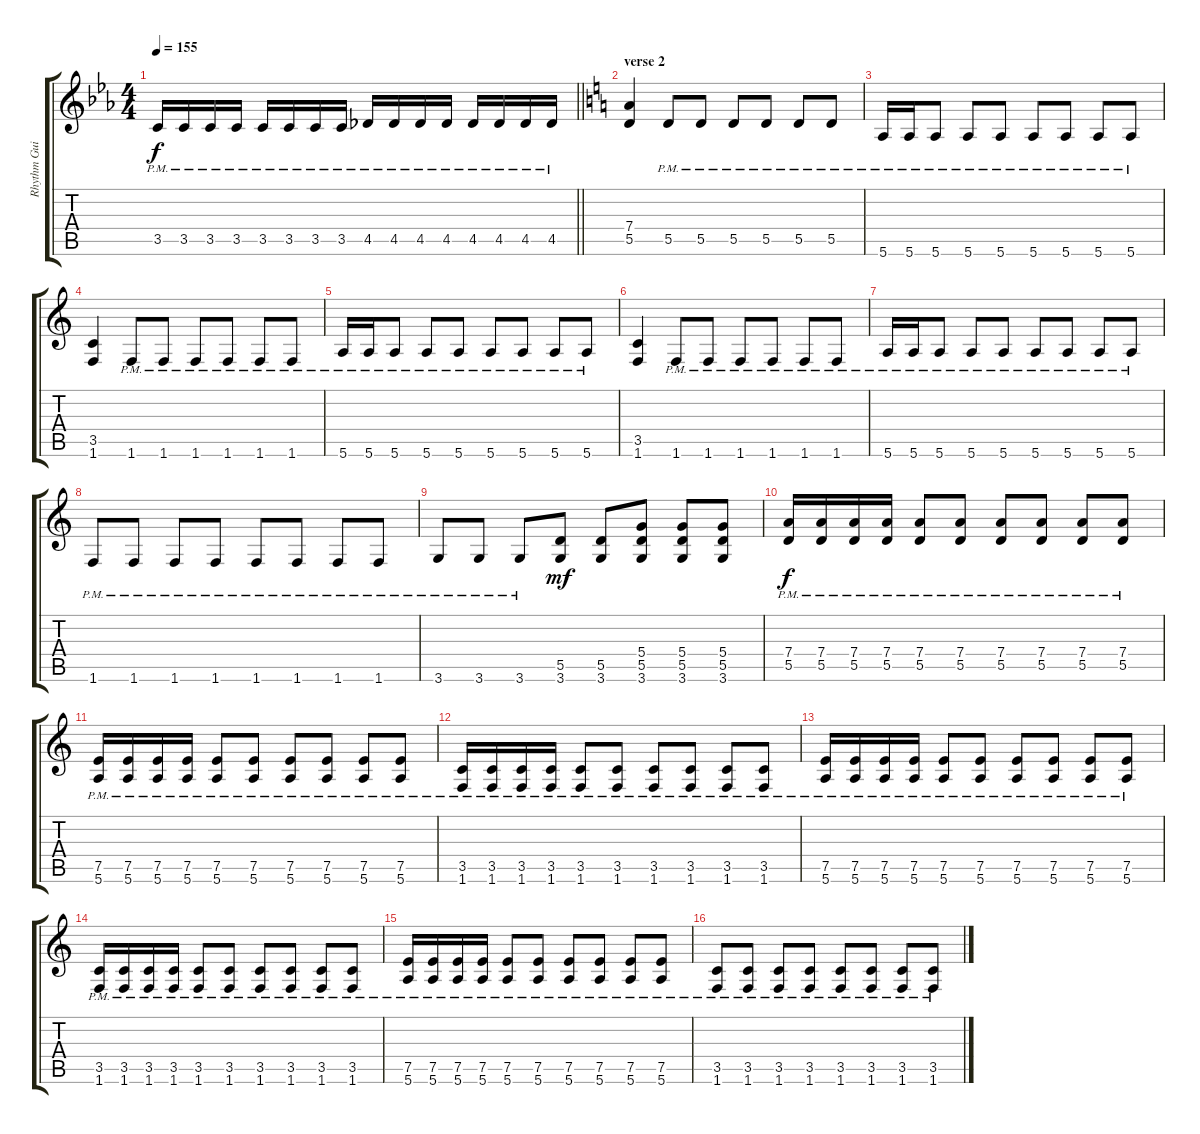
\track ("Rhythm Guitar 2" "Rhythm Gui") {instrument distortionguitar}
\staff {score tabs}
\tuning (E4 B3 G3 D3 A2 E2) {hide}
\ts (4 4)
\tempo 155
\clef g2
\barLineRight lightlight
\ks cminor
3.5{pm}.16{dy f} 3.5{pm}.16 3.5{pm}.16 3.5{pm}.16 3.5{pm}.16 3.5{pm}.16 3.5{pm}.16 3.5{pm}.16 4.5{pm}.16 4.5{pm}.16 4.5{pm}.16 4.5{pm}.16 4.5{pm}.16 4.5{pm}.16 4.5{pm}.16 4.5{pm}.16 |
\section ("" "verse 2")
\ks aminor
(7.4 5.5).4 5.5{pm}.8 5.5{pm}.8 5.5{pm}.8 5.5{pm}.8 5.5{pm}.8 5.5{pm}.8 |
5.6{pm}.16 5.6{pm}.16 5.6{pm}.8 5.6{pm}.8 5.6{pm}.8 5.6{pm}.8 5.6{pm}.8 5.6{pm}.8 5.6{pm}.8 |
(3.5 1.6).4 1.6{pm}.8 1.6{pm}.8 1.6{pm}.8 1.6{pm}.8 1.6{pm}.8 1.6{pm}.8 |
5.6{pm}.16 5.6{pm}.16 5.6{pm}.8 5.6{pm}.8 5.6{pm}.8 5.6{pm}.8 5.6{pm}.8 5.6{pm}.8 5.6{pm}.8 |
(3.5 1.6).4 1.6{pm}.8 1.6{pm}.8 1.6{pm}.8 1.6{pm}.8 1.6{pm}.8 1.6{pm}.8 |
5.6{pm}.16 5.6{pm}.16 5.6{pm}.8 5.6{pm}.8 5.6{pm}.8 5.6{pm}.8 5.6{pm}.8 5.6{pm}.8 5.6{pm}.8 |
1.6{pm}.8 1.6{pm}.8 1.6{pm}.8 1.6{pm}.8 1.6{pm}.8 1.6{pm}.8 1.6{pm}.8 1.6{pm}.8 |
3.6{pm}.8 3.6{pm}.8 3.6{pm}.8 (5.5 3.6).8{dy mf} (5.5 3.6).8 (5.4 5.5 3.6).8 (5.4 5.5 3.6).8 (5.4 5.5 3.6).8 |
(7.4{pm} 5.5{pm}).16{dy f} (7.4{pm} 5.5{pm}).16 (7.4{pm} 5.5{pm}).16 (7.4{pm} 5.5{pm}).16 (7.4{pm} 5.5{pm}).8 (7.4{pm} 5.5{pm}).8 (7.4{pm} 5.5{pm}).8 (7.4{pm} 5.5{pm}).8 (7.4{pm} 5.5{pm}).8 (7.4{pm} 5.5{pm}).8 |
(7.5{pm} 5.6{pm}).16 (7.5{pm} 5.6{pm}).16 (7.5{pm} 5.6{pm}).16 (7.5{pm} 5.6{pm}).16 (7.5{pm} 5.6{pm}).8 (7.5{pm} 5.6{pm}).8 (7.5{pm} 5.6{pm}).8 (7.5{pm} 5.6{pm}).8 (7.5{pm} 5.6{pm}).8 (7.5{pm} 5.6{pm}).8 |
(3.5{pm} 1.6{pm}).16 (3.5{pm} 1.6{pm}).16 (3.5{pm} 1.6{pm}).16 (3.5{pm} 1.6{pm}).16 (3.5{pm} 1.6{pm}).8 (3.5{pm} 1.6{pm}).8 (3.5{pm} 1.6{pm}).8 (3.5{pm} 1.6{pm}).8 (3.5{pm} 1.6{pm}).8 (3.5{pm} 1.6{pm}).8 |
(7.5{pm} 5.6{pm}).16 (7.5{pm} 5.6{pm}).16 (7.5{pm} 5.6{pm}).16 (7.5{pm} 5.6{pm}).16 (7.5{pm} 5.6{pm}).8 (7.5{pm} 5.6{pm}).8 (7.5{pm} 5.6{pm}).8 (7.5{pm} 5.6{pm}).8 (7.5{pm} 5.6{pm}).8 (7.5{pm} 5.6{pm}).8 |
(3.5{pm} 1.6{pm}).16 (3.5{pm} 1.6{pm}).16 (3.5{pm} 1.6{pm}).16 (3.5{pm} 1.6{pm}).16 (3.5{pm} 1.6{pm}).8 (3.5{pm} 1.6{pm}).8 (3.5{pm} 1.6{pm}).8 (3.5{pm} 1.6{pm}).8 (3.5{pm} 1.6{pm}).8 (3.5{pm} 1.6{pm}).8 |
(7.5{pm} 5.6{pm}).16 (7.5{pm} 5.6{pm}).16 (7.5{pm} 5.6{pm}).16 (7.5{pm} 5.6{pm}).16 (7.5{pm} 5.6{pm}).8 (7.5{pm} 5.6{pm}).8 (7.5{pm} 5.6{pm}).8 (7.5{pm} 5.6{pm}).8 (7.5{pm} 5.6{pm}).8 (7.5{pm} 5.6{pm}).8 |
(3.5{pm} 1.6{pm}).8 (3.5{pm} 1.6{pm}).8 (3.5{pm} 1.6{pm}).8 (3.5{pm} 1.6{pm}).8 (3.5{pm} 1.6{pm}).8 (3.5{pm} 1.6{pm}).8 (3.5{pm} 1.6{pm}).8 (3.5{pm} 1.6{pm}).8
